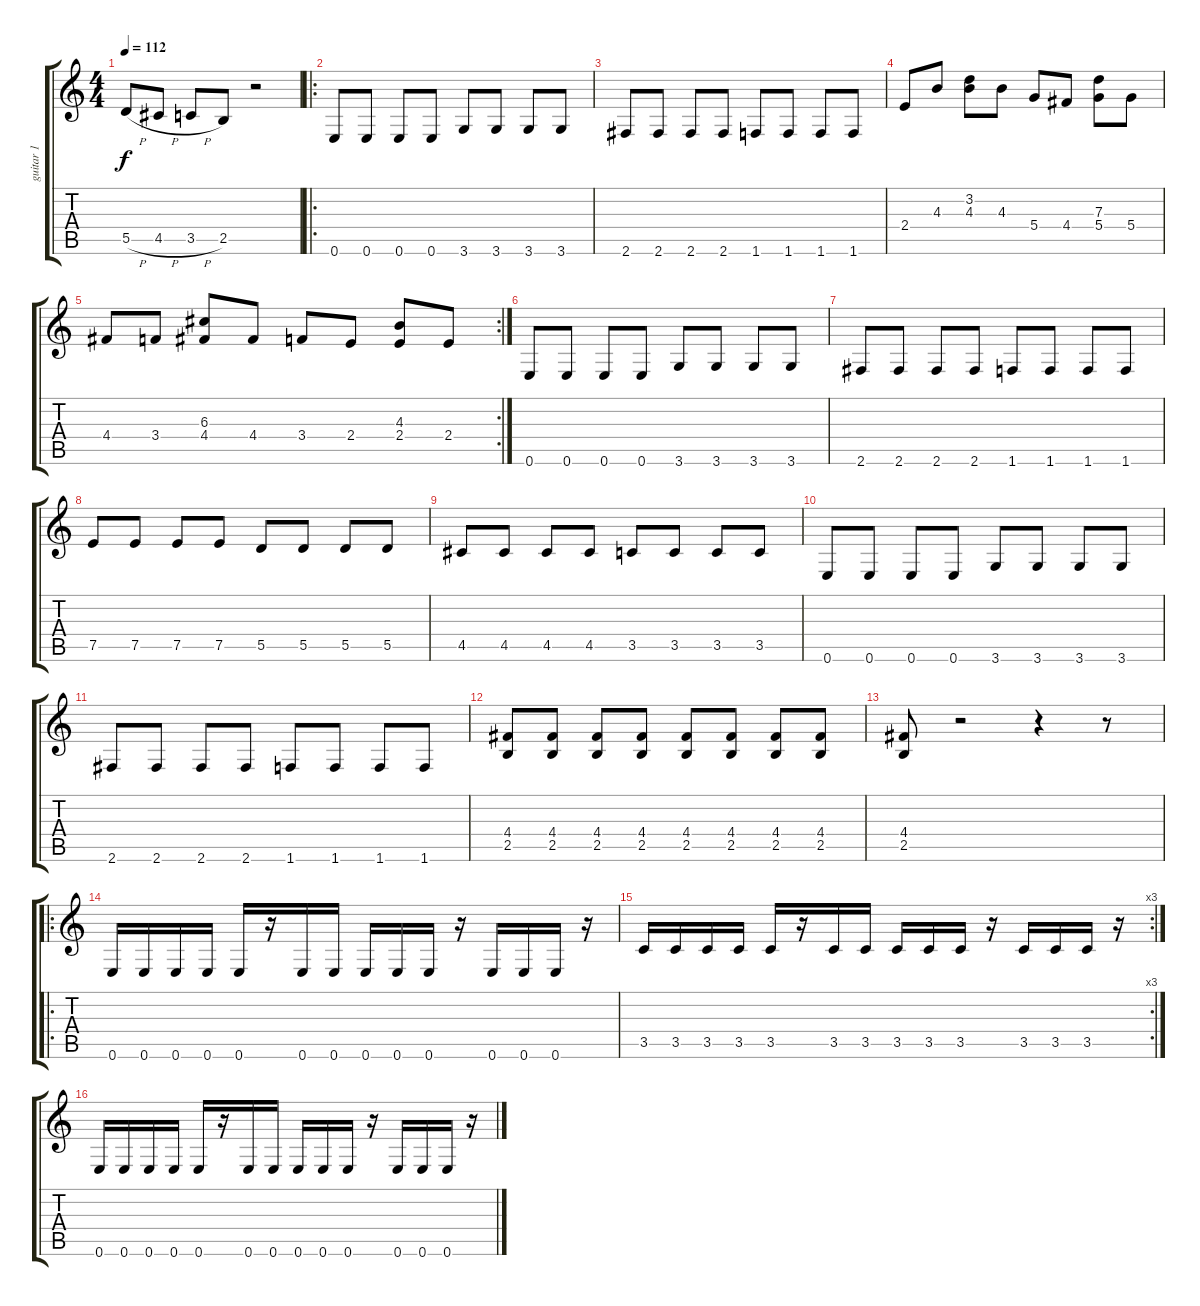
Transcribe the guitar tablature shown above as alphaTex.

\track ("guitar 1" "guitar 1") {instrument overdrivenguitar}
\staff {score tabs}
\tuning (E4 B3 G3 D3 A2 E2) {hide}
\ts (4 4)
\tempo 112
\clef g2
\ks c
5.5{h}.8{dy f} 4.5{h}.8 3.5{h}.8 2.5.8 r.2 |
\ro
0.6.8{instrument electricguitarmuted} 0.6.8 0.6.8 0.6.8 3.6.8 3.6.8 3.6.8 3.6.8 |
2.6.8 2.6.8 2.6.8 2.6.8 1.6.8 1.6.8 1.6.8 1.6.8 |
2.4.8{instrument overdrivenguitar} 4.3.8 (3.2 4.3).8 4.3.8 5.4.8 4.4.8 (7.3 5.4).8 5.4.8 |
\rc 2
4.4.8 3.4.8 (6.3 4.4).8 4.4.8 3.4.8 2.4.8 (4.3 2.4).8 2.4.8 |
0.6.8{instrument electricguitarmuted} 0.6.8 0.6.8 0.6.8 3.6.8 3.6.8 3.6.8 3.6.8 |
2.6.8 2.6.8 2.6.8 2.6.8 1.6.8 1.6.8 1.6.8 1.6.8 |
7.5.8 7.5.8 7.5.8 7.5.8 5.5.8 5.5.8 5.5.8 5.5.8 |
4.5.8 4.5.8 4.5.8 4.5.8 3.5.8 3.5.8 3.5.8 3.5.8 |
0.6.8 0.6.8 0.6.8 0.6.8 3.6.8 3.6.8 3.6.8 3.6.8 |
2.6.8 2.6.8 2.6.8 2.6.8 1.6.8 1.6.8 1.6.8 1.6.8 |
(4.4 2.5).8{instrument overdrivenguitar} (4.4 2.5).8 (4.4 2.5).8 (4.4 2.5).8 (4.4 2.5).8 (4.4 2.5).8 (4.4 2.5).8 (4.4 2.5).8 |
(4.4 2.5).8 r.2 r.4 r.8 |
\ro
0.6.16 0.6.16 0.6.16 0.6.16 0.6.16 r.16 0.6.16 0.6.16 0.6.16 0.6.16 0.6.16 r.16 0.6.16 0.6.16 0.6.16 r.16 |
\rc 3
3.5.16 3.5.16 3.5.16 3.5.16 3.5.16 r.16 3.5.16 3.5.16 3.5.16 3.5.16 3.5.16 r.16 3.5.16 3.5.16 3.5.16 r.16 |
0.6.16 0.6.16 0.6.16 0.6.16 0.6.16 r.16 0.6.16 0.6.16 0.6.16 0.6.16 0.6.16 r.16 0.6.16 0.6.16 0.6.16 r.16
